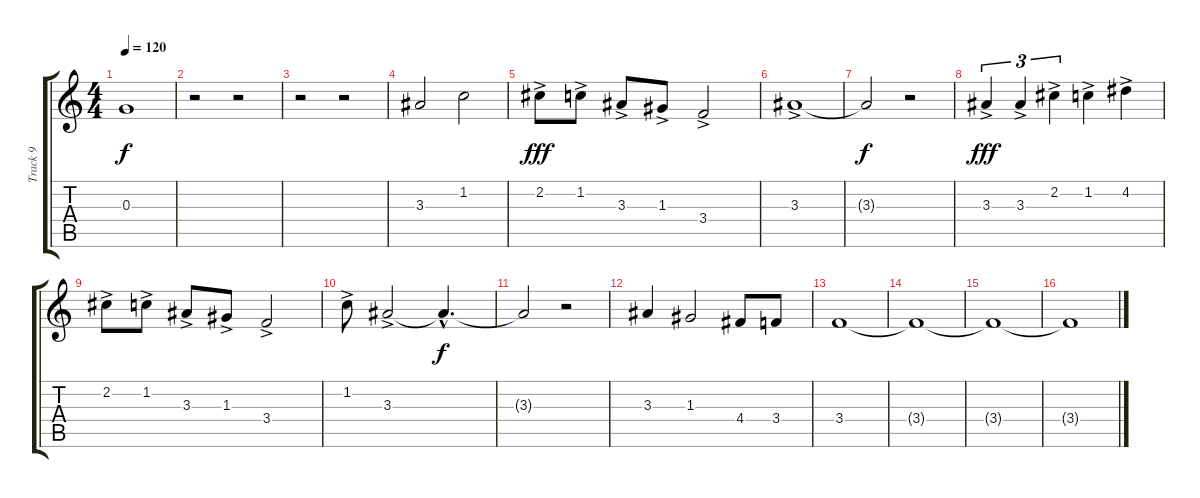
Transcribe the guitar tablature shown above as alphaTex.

\track ("Track 9" "Track 9") {instrument acousticguitarnylon}
\staff {score tabs}
\tuning (E4 B3 G3 D3 A2 E2) {hide}
\ts (4 4)
\tempo 120
\clef g2
\ks c
0.3{t}.1{dy f} |
r.2 r.2 |
r.2 r.2 |
3.3.2 1.2.2 |
2.2{ac}.8{dy fff} 1.2{ac}.8 3.3{ac}.8 1.3{ac}.8 3.4{ac}.2 |
3.3{ac}.1 |
3.3{t}.2{dy f} r.2 |
3.3{ac}.4{tu (3 2) dy fff} 3.3{ac}.4{tu (3 2)} 2.2{ac}.4{tu (3 2)} 1.2{ac}.4 4.2{ac}.4 |
2.2{ac}.8 1.2{ac}.8 3.3{ac}.8 1.3{ac}.8 3.4{ac}.2 |
1.2{ac}.8 3.3{ac}.2 3.3{hac t}.4{d dy f} |
3.3{t}.2 r.2 |
3.3.4 1.3.2 4.4.8 3.4.8 |
3.4.1 |
3.4{t}.1 |
3.4{t}.1 |
3.4{t}.1
